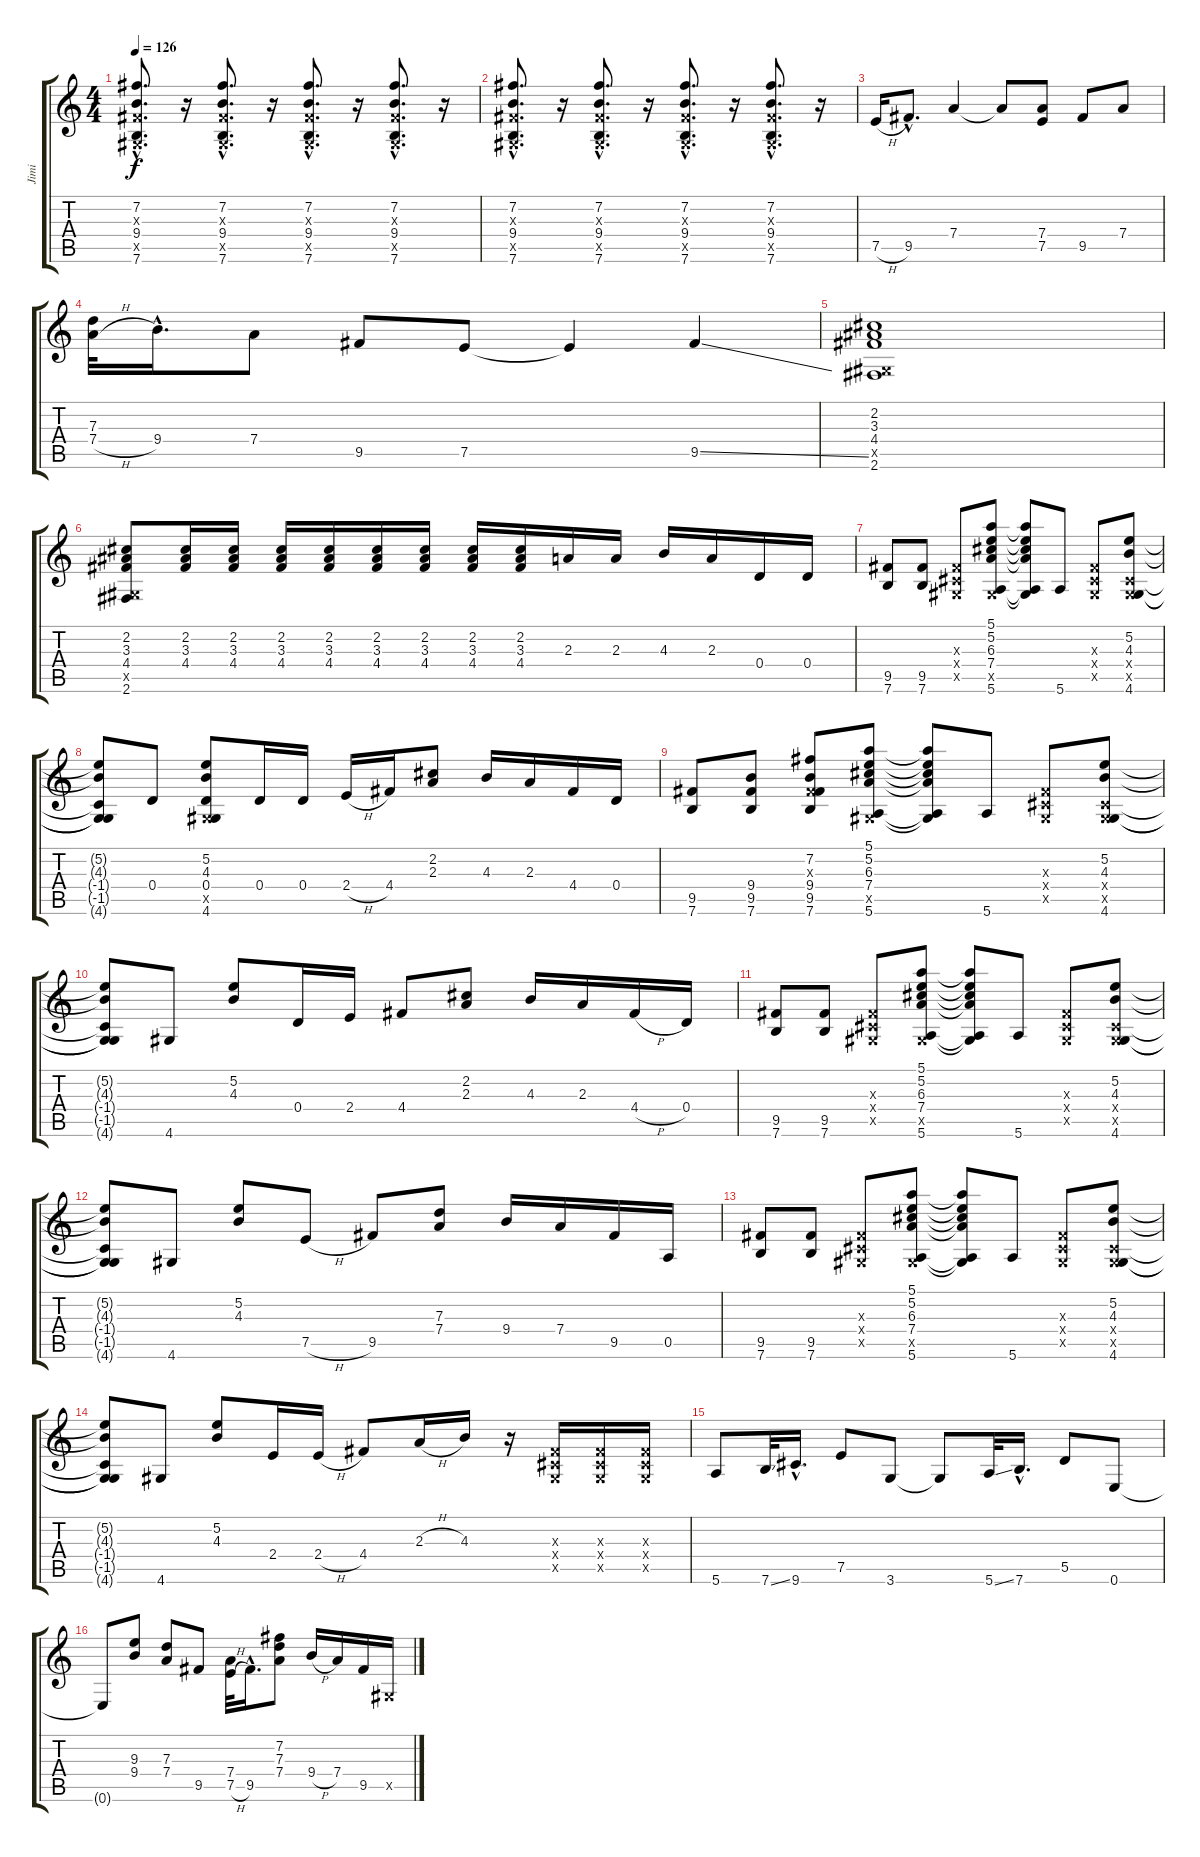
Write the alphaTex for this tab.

\track ("Jimi" "Jimi") {instrument electricguitarclean}
\staff {score tabs}
\tuning (E4 B3 G3 D3 A2 E2) {hide}
\ts (4 4)
\tempo 126
\clef g2
\ks c
(7.2{hac} -1.3{hac x} 9.4{hac} -1.5{hac x} 7.6{hac}).8{d dy f instrument electricguitarclean} r.16 (7.2{hac} -1.3{hac x} 9.4{hac} -1.5{hac x} 7.6{hac}).8{d} r.16 (7.2{hac} -1.3{hac x} 9.4{hac} -1.5{hac x} 7.6{hac}).8{d} r.16 (7.2{hac} -1.3{hac x} 9.4{hac} -1.5{hac x} 7.6{hac}).8{d} r.16 |
(7.2{hac} -1.3{hac x} 9.4{hac} -1.5{hac x} 7.6{hac}).8{d} r.16 (7.2{hac} -1.3{hac x} 9.4{hac} -1.5{hac x} 7.6{hac}).8{d} r.16 (7.2{hac} -1.3{hac x} 9.4{hac} -1.5{hac x} 7.6{hac}).8{d} r.16 (7.2{hac} -1.3{hac x} 9.4{hac} -1.5{hac x} 7.6{hac}).8{d} r.16 |
7.5{h}.16 9.5{hac}.8{d} 7.4.4 7.4{t}.8 (7.4 7.5).8 9.5.8 7.4.8 |
(7.3 7.4{h}).32 9.4{hac}.16{d} 7.4.8 9.5.8 7.5.8 7.5{t}.4 9.5{ss}.4 |
(2.2 3.3 4.4 -1.5{x} 2.6).1 |
(2.2 3.3 4.4 -1.5{x} 2.6).8 (2.2 3.3 4.4).16 (2.2 3.3 4.4).16 (2.2 3.3 4.4).16 (2.2 3.3 4.4).16 (2.2 3.3 4.4).16 (2.2 3.3 4.4).16 (2.2 3.3 4.4).16 (2.2 3.3 4.4).16 2.3.16 2.3.16 4.3.16 2.3.16 0.4.16 0.4.16 |
(9.5 7.6).8 (9.5 7.6).8 (-1.3{x} -1.4{x} -1.5{x}).8 (5.1 5.2 6.3 7.4 -1.5{x} 5.6).8 (5.1{t} 5.2{t} 6.3{t} 7.4{t} -1.5{t} 5.6{t}).8 5.6.8 (-1.3{x} -1.4{x} -1.5{x}).8 (5.2 4.3 -1.4{x} -1.5{x} 4.6).8 |
(5.2{t} 4.3{t} -1.4{t} -1.5{t} 4.6{t}).8 0.4.8 (5.2 4.3 0.4 -1.5{x} 4.6).8 0.4.16 0.4.16 2.4{h}.16 4.4.16 (2.2 2.3).8 4.3.16 2.3.16 4.4.16 0.4.16 |
(9.5 7.6).8 (9.4 9.5 7.6).8 (7.2 -1.3{x} 9.4 9.5 7.6).8 (5.1 5.2 6.3 7.4 -1.5{x} 5.6).8 (5.1{t} 5.2{t} 6.3{t} 7.4{t} -1.5{t} 5.6{t}).8 5.6.8 (-1.3{x} -1.4{x} -1.5{x}).8 (5.2 4.3 -1.4{x} -1.5{x} 4.6).8 |
(5.2{t} 4.3{t} -1.4{t} -1.5{t} 4.6{t}).8 4.6.8 (5.2 4.3).8 0.4.16 2.4.16 4.4.8 (2.2 2.3).8 4.3.16 2.3.16 4.4{h}.16 0.4.16 |
(9.5 7.6).8 (9.5 7.6).8 (-1.3{x} -1.4{x} -1.5{x}).8 (5.1 5.2 6.3 7.4 -1.5{x} 5.6).8 (5.1{t} 5.2{t} 6.3{t} 7.4{t} -1.5{t} 5.6{t}).8 5.6.8 (-1.3{x} -1.4{x} -1.5{x}).8 (5.2 4.3 -1.4{x} -1.5{x} 4.6).8 |
(5.2{t} 4.3{t} -1.4{t} -1.5{t} 4.6{t}).8 4.6.8 (5.2 4.3).8 7.5{h}.8 9.5.8 (7.3 7.4).8 9.4.16 7.4.16 9.5.16 0.5.16 |
(9.5 7.6).8 (9.5 7.6).8 (-1.3{x} -1.4{x} -1.5{x}).8 (5.1 5.2 6.3 7.4 -1.5{x} 5.6).8 (5.1{t} 5.2{t} 6.3{t} 7.4{t} -1.5{t} 5.6{t}).8 5.6.8 (-1.3{x} -1.4{x} -1.5{x}).8 (5.2 4.3 -1.4{x} -1.5{x} 4.6).8 |
(5.2{t} 4.3{t} -1.4{t} -1.5{t} 4.6{t}).8 4.6.8 (5.2 4.3).8 2.4.16 2.4{h}.16 4.4.8 2.3{h}.16 4.3.16 r.16 (-1.3{x} -1.4{x} -1.5{x}).16 (-1.3{x} -1.4{x} -1.5{x}).16 (-1.3{x} -1.4{x} -1.5{x}).16 |
5.6.8 7.6{ss}.32 9.6{hac}.16{d} 7.5.8 3.6.8 3.6{t}.8 5.6{ss}.32 7.6{hac}.16{d} 5.5.8 0.6.8 |
0.6{t}.8 (9.3 9.4).8 (7.3 7.4).8 9.5.8 (7.4 7.5{h}).32 9.5{hac}.16{d} (7.2 7.3 7.4).8 9.4{h}.16 7.4.16 9.5.16 -1.5{x}.16
